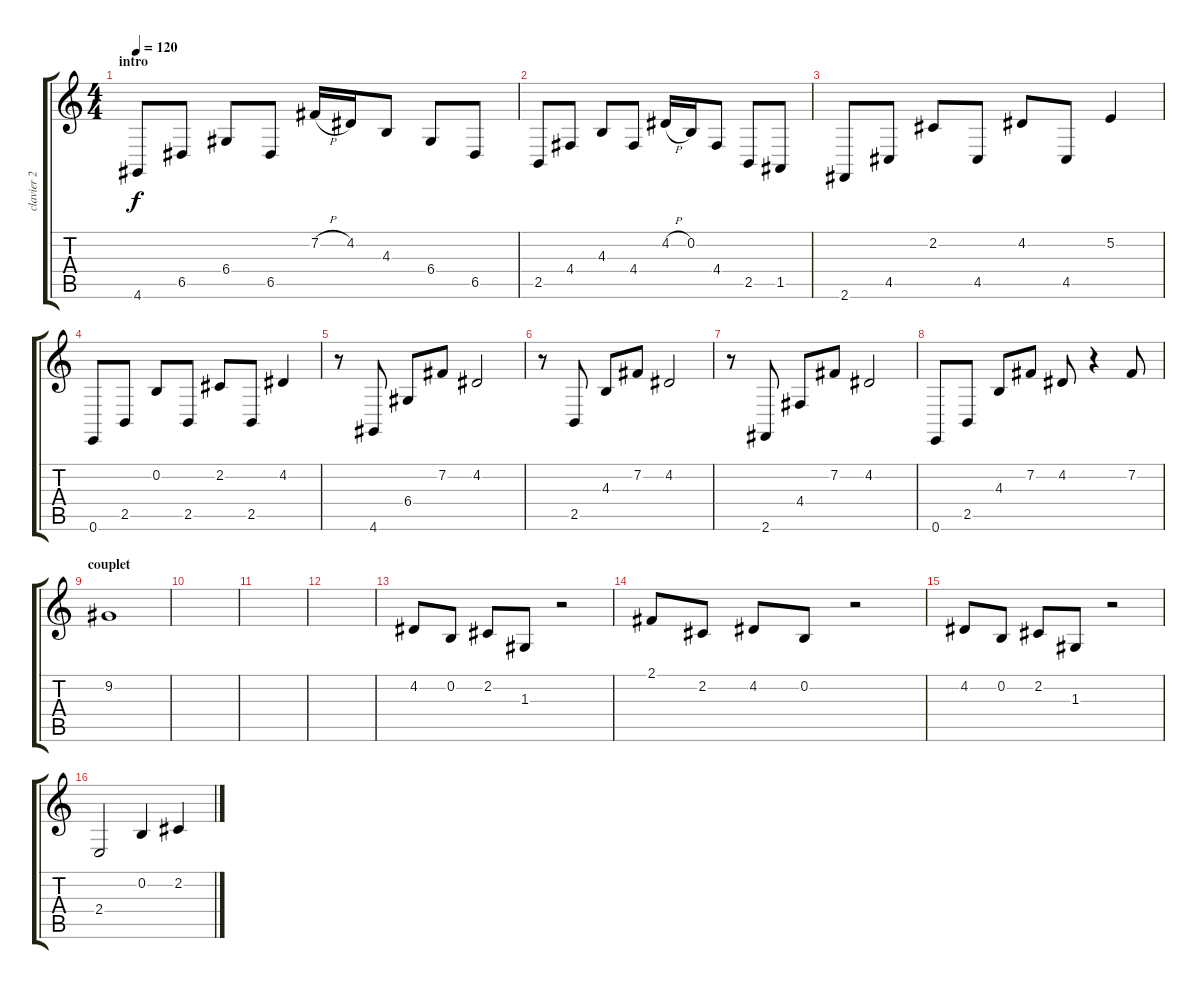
\track ("clavier 2" "clavier 2") {instrument musicbox}
\staff {score tabs}
\tuning (E4 B3 G3 D3 A2 E2) {hide}
\ts (4 4)
\section ("" "intro")
\tempo 120
\clef g2
\ks c
4.6.8{dy f volume 10 instrument musicbox} 6.5.8 6.4.8 6.5.8 7.2{h}.16 4.2.16 4.3.8 6.4.8 6.5.8 |
2.5.8 4.4.8 4.3.8 4.4.8 4.2{h}.16 0.2.16 4.4.8 2.5.8 1.5.8 |
2.6.8 4.5.8 2.2.8 4.5.8 4.2.8 4.5.8 5.2.4 |
0.6.8 2.5.8 0.2.8 2.5.8 2.2.8 2.5.8 4.2.4 |
r.8 4.6.8 6.4.8 7.2.8 4.2.2 |
r.8 2.5.8 4.3.8 7.2.8 4.2.2 |
r.8 2.6.8 4.4.8 7.2.8 4.2.2 |
0.6.8 2.5.8 4.3.8 7.2.8 4.2.8 r.4 7.2.8 |
\section ("" "couplet")
9.2.1 |
|
|
|
4.2.8 0.2.8 2.2.8 1.3.8 r.2 |
2.1.8 2.2.8 4.2.8 0.2.8 r.2 |
4.2.8 0.2.8 2.2.8 1.3.8 r.2 |
2.4.2 0.2.4 2.2.4
